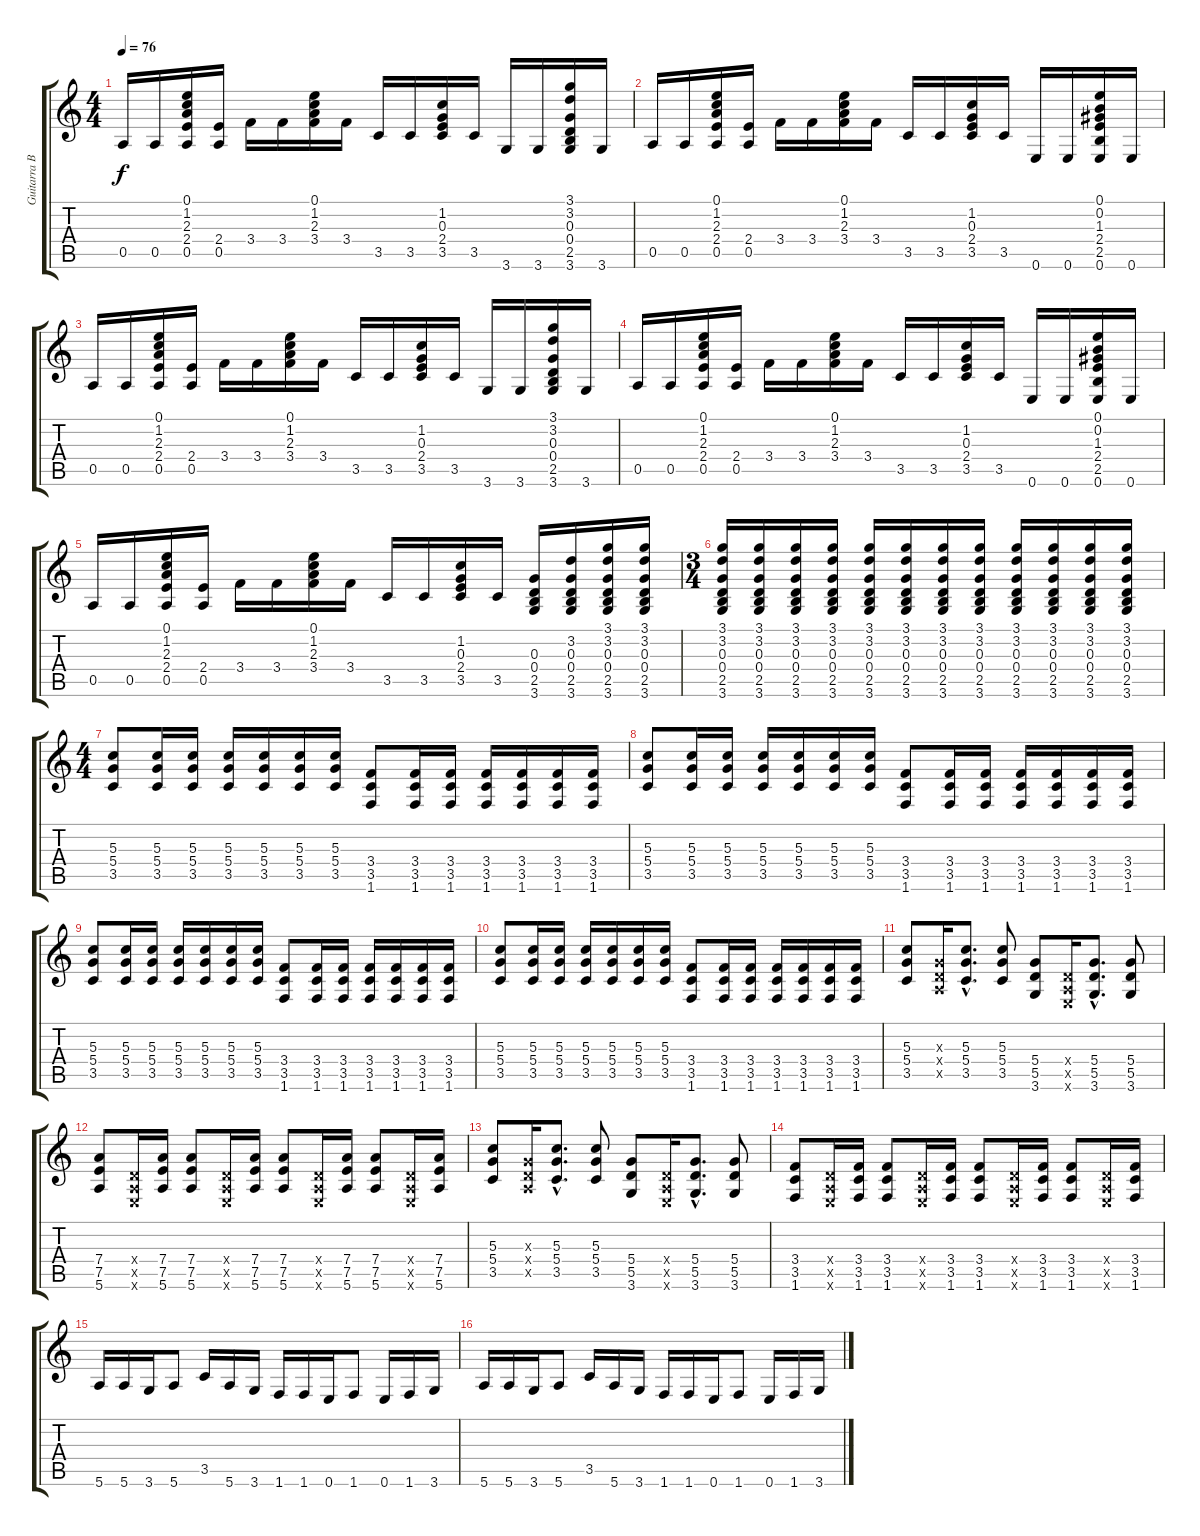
\track ("Guitarra Base (Dinho)" "Guitarra B") {instrument distortionguitar}
\staff {score tabs}
\tuning (E4 B3 G3 D3 A2 E2) {hide}
\ts (4 4)
\tempo 76
\clef g2
\ks c
0.5.16{dy f} 0.5.16 (0.1 1.2 2.3 2.4 0.5).16 (2.4 0.5).16 3.4.16 3.4.16 (0.1 1.2 2.3 3.4).16 3.4.16 3.5.16 3.5.16 (1.2 0.3 2.4 3.5).16 3.5.16 3.6.16 3.6.16 (3.1 3.2 0.3 0.4 2.5 3.6).16 3.6.16 |
0.5.16 0.5.16 (0.1 1.2 2.3 2.4 0.5).16 (2.4 0.5).16 3.4.16 3.4.16 (0.1 1.2 2.3 3.4).16 3.4.16 3.5.16 3.5.16 (1.2 0.3 2.4 3.5).16 3.5.16 0.6.16 0.6.16 (0.1 0.2 1.3 2.4 2.5 0.6).16 0.6.16 |
0.5.16 0.5.16 (0.1 1.2 2.3 2.4 0.5).16 (2.4 0.5).16 3.4.16 3.4.16 (0.1 1.2 2.3 3.4).16 3.4.16 3.5.16 3.5.16 (1.2 0.3 2.4 3.5).16 3.5.16 3.6.16 3.6.16 (3.1 3.2 0.3 0.4 2.5 3.6).16 3.6.16 |
0.5.16 0.5.16 (0.1 1.2 2.3 2.4 0.5).16 (2.4 0.5).16 3.4.16 3.4.16 (0.1 1.2 2.3 3.4).16 3.4.16 3.5.16 3.5.16 (1.2 0.3 2.4 3.5).16 3.5.16 0.6.16 0.6.16 (0.1 0.2 1.3 2.4 2.5 0.6).16 0.6.16 |
0.5.16 0.5.16 (0.1 1.2 2.3 2.4 0.5).16 (2.4 0.5).16 3.4.16 3.4.16 (0.1 1.2 2.3 3.4).16 3.4.16 3.5.16 3.5.16 (1.2 0.3 2.4 3.5).16 3.5.16 (0.3 0.4 2.5 3.6).16 (3.2 0.3 0.4 2.5 3.6).16 (3.1 3.2 0.3 0.4 2.5 3.6).16 (3.1 3.2 0.3 0.4 2.5 3.6).16 |
\ts (3 4)
(3.1 3.2 0.3 0.4 2.5 3.6).16 (3.1 3.2 0.3 0.4 2.5 3.6).16 (3.1 3.2 0.3 0.4 2.5 3.6).16 (3.1 3.2 0.3 0.4 2.5 3.6).16 (3.1 3.2 0.3 0.4 2.5 3.6).16 (3.1 3.2 0.3 0.4 2.5 3.6).16 (3.1 3.2 0.3 0.4 2.5 3.6).16 (3.1 3.2 0.3 0.4 2.5 3.6).16 (3.1 3.2 0.3 0.4 2.5 3.6).16 (3.1 3.2 0.3 0.4 2.5 3.6).16 (3.1 3.2 0.3 0.4 2.5 3.6).16 (3.1 3.2 0.3 0.4 2.5 3.6).16 |
\ts (4 4)
(5.3 5.4 3.5).8 (5.3 5.4 3.5).16 (5.3 5.4 3.5).16 (5.3 5.4 3.5).16 (5.3 5.4 3.5).16 (5.3 5.4 3.5).16 (5.3 5.4 3.5).16 (3.4 3.5 1.6).8 (3.4 3.5 1.6).16 (3.4 3.5 1.6).16 (3.4 3.5 1.6).16 (3.4 3.5 1.6).16 (3.4 3.5 1.6).16 (3.4 3.5 1.6).16 |
(5.3 5.4 3.5).8 (5.3 5.4 3.5).16 (5.3 5.4 3.5).16 (5.3 5.4 3.5).16 (5.3 5.4 3.5).16 (5.3 5.4 3.5).16 (5.3 5.4 3.5).16 (3.4 3.5 1.6).8 (3.4 3.5 1.6).16 (3.4 3.5 1.6).16 (3.4 3.5 1.6).16 (3.4 3.5 1.6).16 (3.4 3.5 1.6).16 (3.4 3.5 1.6).16 |
(5.3 5.4 3.5).8 (5.3 5.4 3.5).16 (5.3 5.4 3.5).16 (5.3 5.4 3.5).16 (5.3 5.4 3.5).16 (5.3 5.4 3.5).16 (5.3 5.4 3.5).16 (3.4 3.5 1.6).8 (3.4 3.5 1.6).16 (3.4 3.5 1.6).16 (3.4 3.5 1.6).16 (3.4 3.5 1.6).16 (3.4 3.5 1.6).16 (3.4 3.5 1.6).16 |
(5.3 5.4 3.5).8 (5.3 5.4 3.5).16 (5.3 5.4 3.5).16 (5.3 5.4 3.5).16 (5.3 5.4 3.5).16 (5.3 5.4 3.5).16 (5.3 5.4 3.5).16 (3.4 3.5 1.6).8 (3.4 3.5 1.6).16 (3.4 3.5 1.6).16 (3.4 3.5 1.6).16 (3.4 3.5 1.6).16 (3.4 3.5 1.6).16 (3.4 3.5 1.6).16 |
(5.3 5.4 3.5).8 (0.3{x} 0.4{x} 0.5{x}).16 (5.3{hac} 5.4{hac} 3.5{hac}).8{d} (5.3 5.4 3.5).8 (5.4 5.5 3.6).8 (0.4{x} 0.5{x} 0.6{x}).16 (5.4{hac} 5.5{hac} 3.6{hac}).8{d} (5.4 5.5 3.6).8 |
(7.4 7.5 5.6).8 (0.4{x} 0.5{x} 0.6{x}).16 (7.4 7.5 5.6).16 (7.4 7.5 5.6).8 (0.4{x} 0.5{x} 0.6{x}).16 (7.4 7.5 5.6).16 (7.4 7.5 5.6).8 (0.4{x} 0.5{x} 0.6{x}).16 (7.4 7.5 5.6).16 (7.4 7.5 5.6).8 (0.4{x} 0.5{x} 0.6{x}).16 (7.4 7.5 5.6).16 |
(5.3 5.4 3.5).8 (0.3{x} 0.4{x} 0.5{x}).16 (5.3{hac} 5.4{hac} 3.5{hac}).8{d} (5.3 5.4 3.5).8 (5.4 5.5 3.6).8 (0.4{x} 0.5{x} 0.6{x}).16 (5.4{hac} 5.5{hac} 3.6{hac}).8{d} (5.4 5.5 3.6).8 |
(3.4 3.5 1.6).8 (0.4{x} 0.5{x} 0.6{x}).16 (3.4 3.5 1.6).16 (3.4 3.5 1.6).8 (0.4{x} 0.5{x} 0.6{x}).16 (3.4 3.5 1.6).16 (3.4 3.5 1.6).8 (0.4{x} 0.5{x} 0.6{x}).16 (3.4 3.5 1.6).16 (3.4 3.5 1.6).8 (0.4{x} 0.5{x} 0.6{x}).16 (3.4 3.5 1.6).16 |
5.6.16{instrument overdrivenguitar} 5.6.16 3.6.16 5.6.8 3.5.16 5.6.16 3.6.16 1.6.16 1.6.16 0.6.16 1.6.8 0.6.16 1.6.16 3.6.16 |
5.6.16 5.6.16 3.6.16 5.6.8 3.5.16 5.6.16 3.6.16 1.6.16 1.6.16 0.6.16 1.6.8 0.6.16 1.6.16 3.6.16
